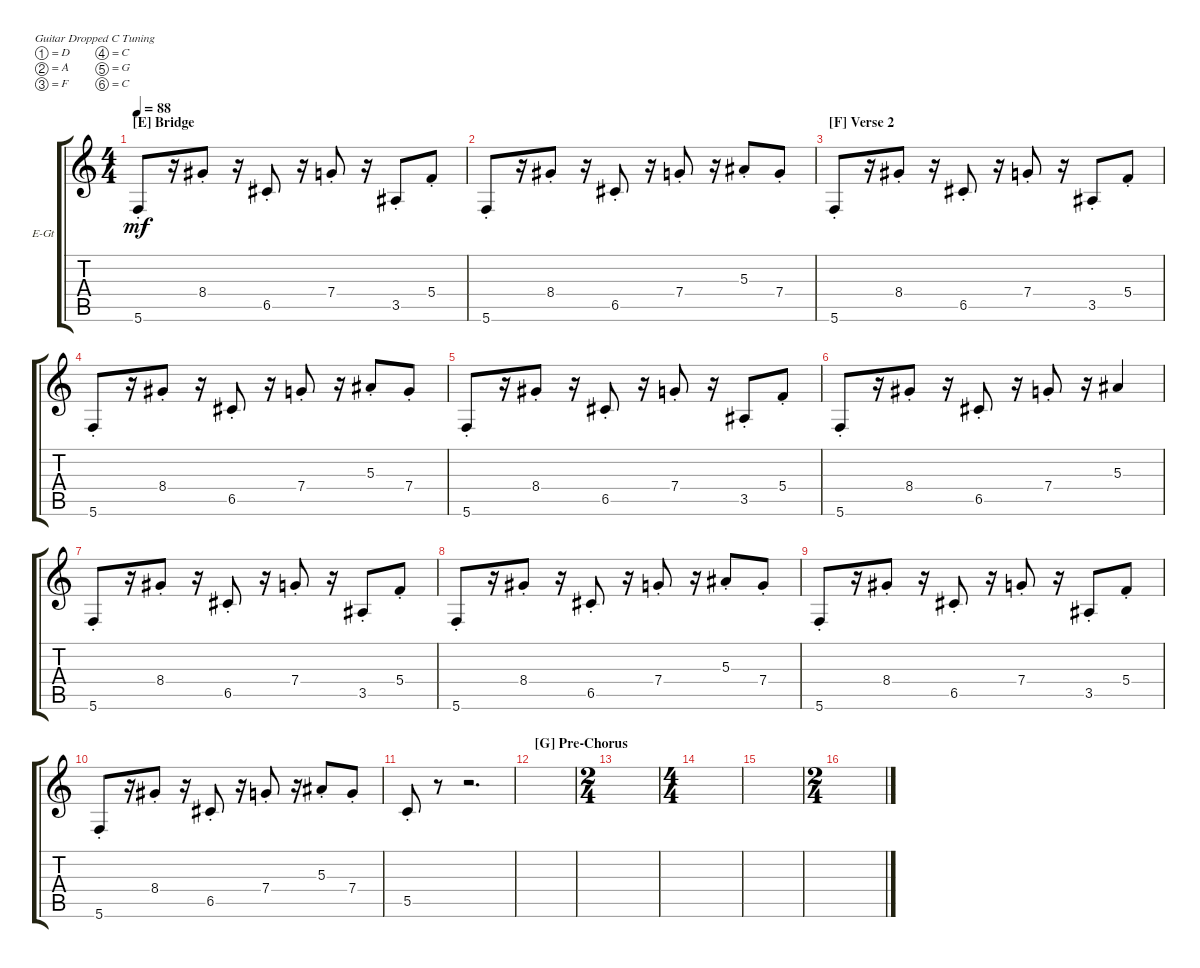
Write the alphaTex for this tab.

\defaultSystemsLayout 4
\bracketExtendMode groupsimilarinstruments
\firstSystemTrackNameOrientation horizontal
\otherSystemsTrackNameOrientation horizontal
\track ("Delay Guitar 1" "E-Gt") {instrument distortionguitar}
\staff {score tabs}
\tuning (D4 A3 F3 C3 G2 C2)
\ts (4 4)
\section ("E" "Bridge")
\tempo 88
\clef g2
\ks c
5.6{st}.8{dy mf} r.16 8.4{st}.8 r.16 6.5{st}.8 r.16 7.4{st}.8 r.16 3.5{st}.8 5.4{st}.8 |
5.6{st}.8 r.16 8.4{st}.8 r.16 6.5{st}.8 r.16 7.4{st}.8 r.16 5.3{st}.8 7.4{st}.8 |
\section ("F" "Verse 2")
5.6{st}.8 r.16 8.4{st}.8 r.16 6.5{st}.8 r.16 7.4{st}.8 r.16 3.5{st}.8 5.4{st}.8 |
5.6{st}.8 r.16 8.4{st}.8 r.16 6.5{st}.8 r.16 7.4{st}.8 r.16 5.3{st}.8 7.4{st}.8 |
5.6{st}.8 r.16 8.4{st}.8 r.16 6.5{st}.8 r.16 7.4{st}.8 r.16 3.5{st}.8 5.4{st}.8 |
5.6{st}.8 r.16 8.4{st}.8 r.16 6.5{st}.8 r.16 7.4{st}.8 r.16 5.3.4 |
5.6{st}.8 r.16 8.4{st}.8 r.16 6.5{st}.8 r.16 7.4{st}.8 r.16 3.5{st}.8 5.4{st}.8 |
5.6{st}.8 r.16 8.4{st}.8 r.16 6.5{st}.8 r.16 7.4{st}.8 r.16 5.3{st}.8 7.4{st}.8 |
5.6{st}.8 r.16 8.4{st}.8 r.16 6.5{st}.8 r.16 7.4{st}.8 r.16 3.5{st}.8 5.4{st}.8 |
5.6{st}.8 r.16 8.4{st}.8 r.16 6.5{st}.8 r.16 7.4{st}.8 r.16 5.3{st}.8 7.4{st}.8 |
5.5{st}.8 r.8 r.2{d} |
\section ("G" "Pre-Chorus")
|
\ts (2 4)
|
\ts (4 4)
|
|
\ts (2 4)
